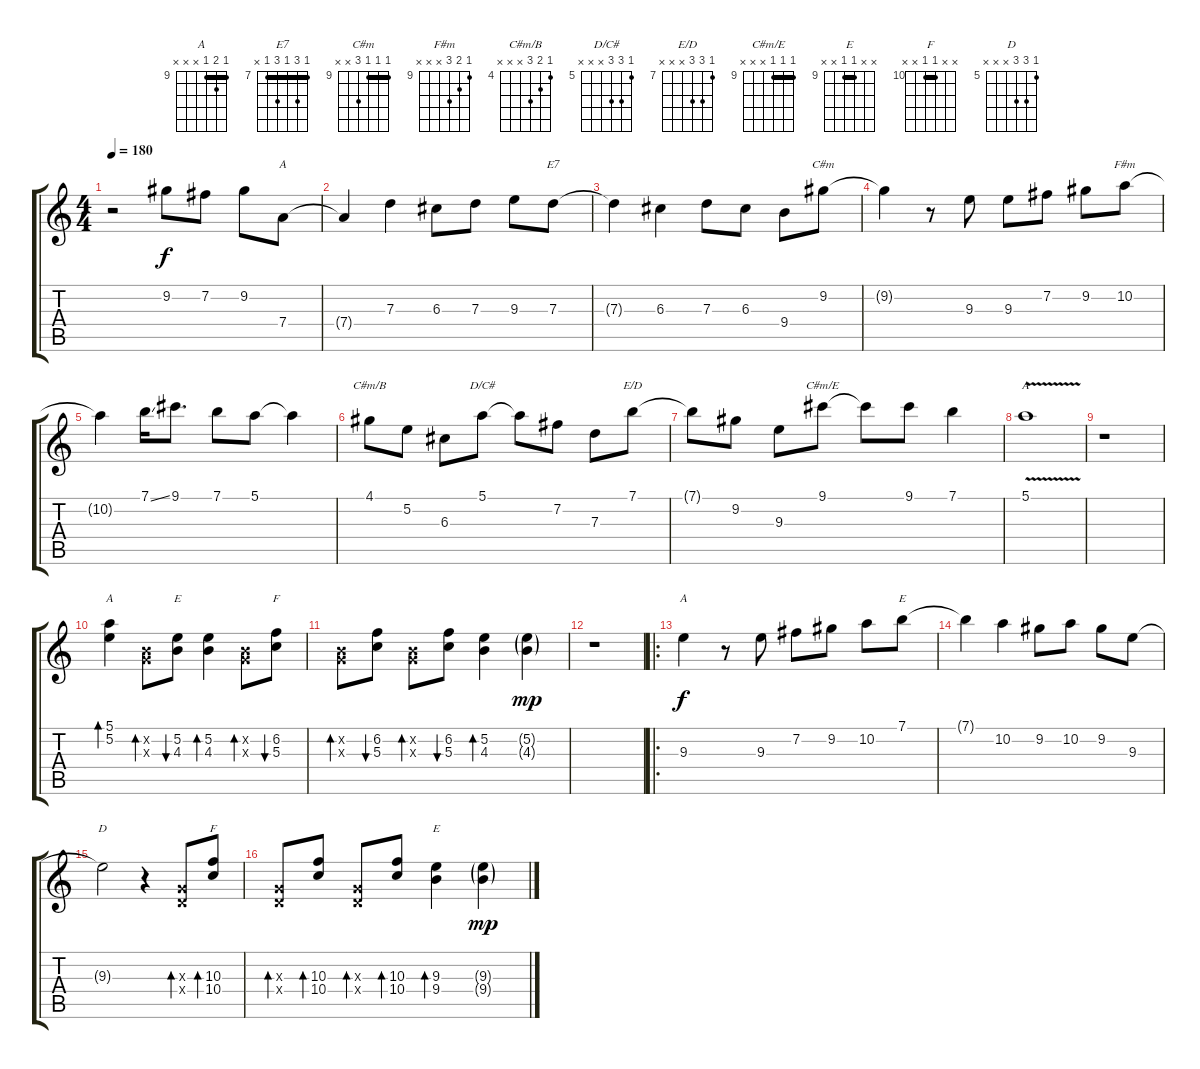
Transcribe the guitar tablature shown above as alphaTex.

\track "" {instrument distortionguitar}
\staff {score tabs}
\tuning (E4 B3 G3 D3 A2 E2) {hide}
\chord ("A" 5 5 6 7 x x) {firstfret 5 barre 5}
\chord ("E7" 7 9 7 9 7 x) {firstfret 7 barre 7}
\chord ("C#m" 9 9 9 11 x x) {firstfret 9 barre 9}
\chord ("F#m" 9 10 11 x x x) {firstfret 9}
\chord ("C#m/B" 4 5 6 x x x) {firstfret 4}
\chord ("D/C#" 5 7 7 x x x) {firstfret 5}
\chord ("E/D" 7 9 9 x x x) {firstfret 7}
\chord ("C#m/E" 9 9 9 x x x) {firstfret 9 barre 9}
\chord ("A" 5 5 6 x x x) {firstfret 5 barre 5}
\chord ("A" 5 5 x x x x) {firstfret 4 barre 5}
\chord ("E" x 5 4 x x x) {firstfret 4}
\chord ("F" x 6 5 x x x) {firstfret 5}
\chord ("A" 9 10 9 x x x) {firstfret 9 barre 9}
\chord ("E" 7 9 9 x x x) {firstfret 7}
\chord ("D" 5 7 7 x x x) {firstfret 5}
\chord ("F" x x 10 10 x x) {firstfret 10 barre 10}
\chord ("E" x x 9 9 x x) {firstfret 9 barre 9}
\ts (4 4)
\tempo 180
\clef g2
\ks c
r.2{txt "" dy f instrument distortionguitar} 9.2.8 7.2.8 9.2.8 7.4.8{ch "A"} |
7.4{t}.4 7.3.4 6.3.8 7.3.8 9.3.8 7.3.8{ch "E7"} |
7.3{t}.4 6.3.4 7.3.8 6.3.8 9.4.8 9.2.8{ch "C#m"} |
9.2{t}.4 r.8 9.3.8 9.3.8 7.2.8 9.2.8 10.2.8{ch "F#m" txt ""} |
10.2{t}.4 7.1{ss}.16 9.1.8{d} 7.1.8 5.1.8 5.1{t}.4 |
4.1.8{ch "C#m/B"} 5.2.8 6.3.8 5.1.8{ch "D/C#"} 5.1{t}.8 7.2.8 7.3.8 7.1.8{ch "E/D"} |
7.1{t}.8 9.2.8 9.3.8 9.1.8{ch "C#m/E"} 9.1{t}.8 9.1.8 7.1.4 |
5.1{v}.1{ch "A"} |
r.1 |
(5.1 5.2).4{bd 60 ch "A"} (0.2{x} 0.3{x}).8{bd 60} (5.2 4.3).8{bu 60 ch "E"} (5.2 4.3).4{bd 60} (0.2{x} 0.3{x}).8{bd 60} (6.2 5.3).8{bu 60 ch "F"} |
(0.2{x} 0.3{x}).8{bd 60} (6.2 5.3).8{bu 60} (0.2{x} 0.3{x}).8{bd 60} (6.2 5.3).8{bu 60} (5.2 4.3).4{bd 60} (5.2{g} 4.3{g}).4{dy mp} |
r.1 |
\ro
9.3.4{ch "A" dy f} r.8 9.3.8 7.2.8 9.2.8 10.2.8 7.1.8{ch "E"} |
7.1{t}.4 10.2.4 9.2.8 10.2.8 9.2.8 9.3.8 |
9.3{t}.2{ch "D"} r.4 (0.3{x} 0.4{x}).8{bd 60} (10.3 10.4).8{bd 60 ch "F"} |
(0.3{x} 0.4{x}).8{bd 60} (10.3 10.4).8{bd 60} (0.3{x} 0.4{x}).8{bd 60} (10.3 10.4).8{bd 60} (9.3 9.4).4{bd 60 ch "E"} (9.3{ss g} 9.4{g}).4{dy mp}
